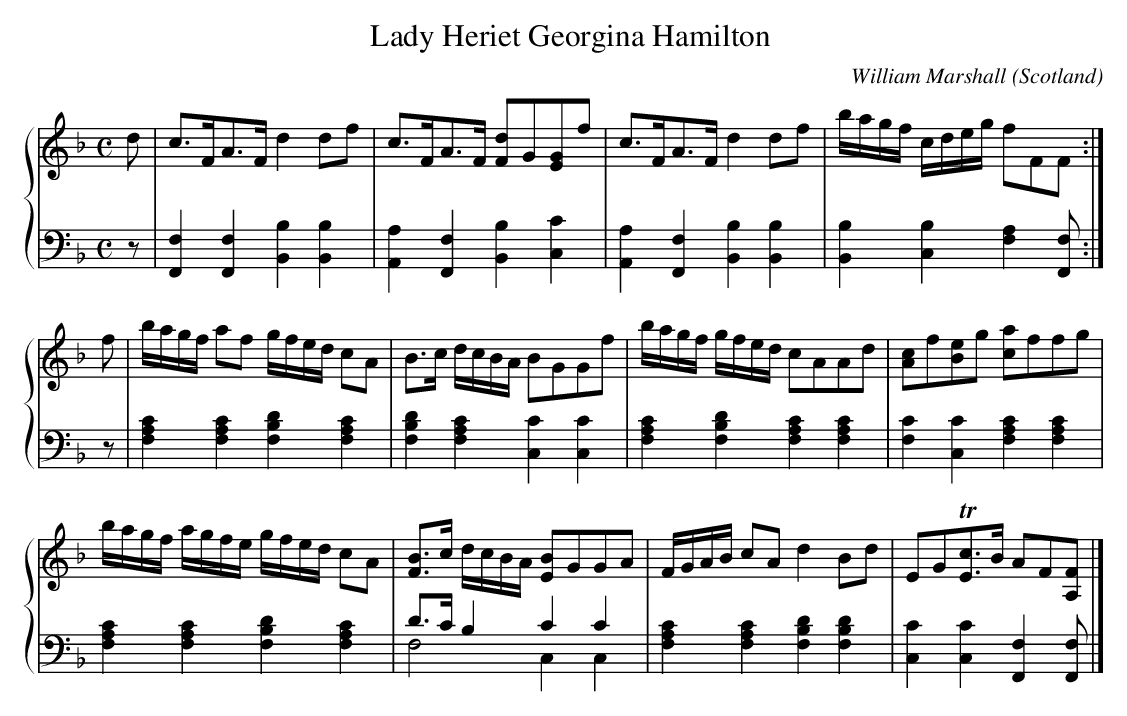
X:1
T:Lady Heriet Georgina Hamilton
C:William Marshall
L:1/8
M:C
O:Scotland
K:F major
%%staves {1 2}
V:1
d | \
c3/F/A3/F/ d2 df | c3/F/A3/F/ [Fd]G[EG]f | \
c3/2F/A3/2F/ d2 df | b/a/g/f/ c/d/e/g/ fFF :|
f | \
b/a/g/f/ af g/f/e/d/ cA | B3/c/ d/c/B/A/ BGGf | \
b/a/g/f/ g/f/e/d/ cAAd | [Ac]f[Be]g [ca]ffg |
b/a/g/f/ a/g/f/e/ g/f/e/d/ cA | [FB]3/c/ d/c/B/A/ [EB]GGA | \
F/G/A/B/ cA d2 Bd | EG!trill![Ec]3/B/ AF[A,F] |]
V:2 clef=bass octave=-2
L:1/4
z/ | \
[Ff] [Ff] [Bb] [Bb] | [Aa] [Ff] [Bb] [cc'] | \
[Aa] [Ff] [Bb] [Bb] | [Bb] [cb] [fa] [Ff]/ :| \
z/ | \
[fac'] [fac'] [fbd'] [fac'] | [fbd'] [fac'] [cc'] [cc'] | \
[fac'] [fbd'] [fac'] [fac'] | [fc'] [cc'] [fac'] [fac'] | \
[fac'] [fac']  [fbd'] [fac'] | d'3//c'//b c'c' & f2cc | \
[fac'] [fac'] [fbd'] [fbd'] | [cc'] [cc'] [Ff] [Ff]/ |]
